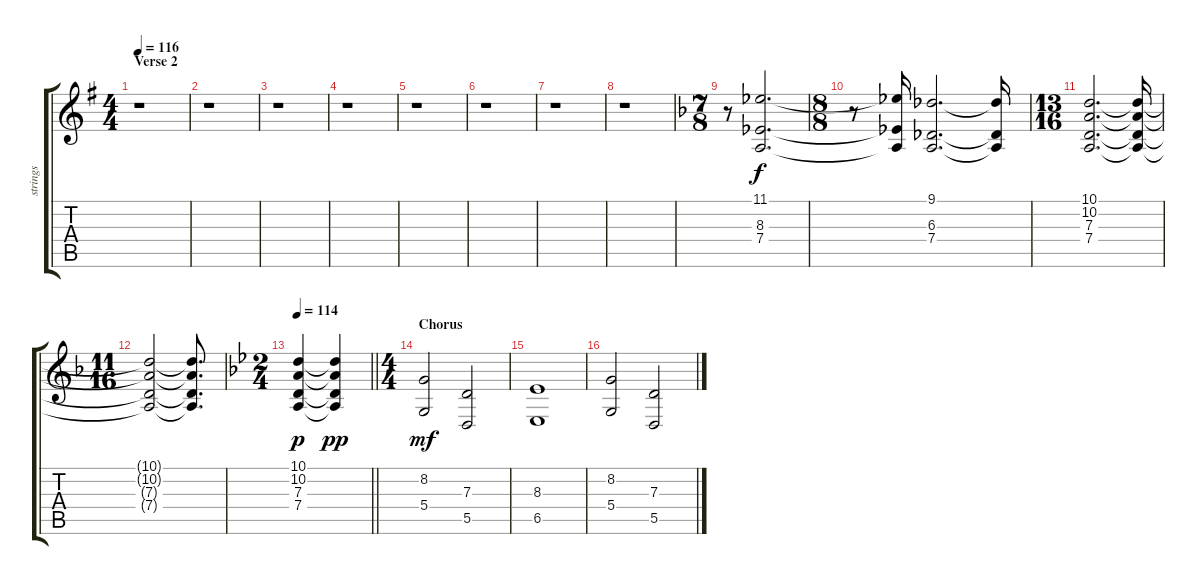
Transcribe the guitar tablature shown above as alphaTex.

\track ("strings" "strings") {instrument stringensemble1}
\staff {score tabs}
\tuning (E4 B3 G3 D3 A2 E2) {hide}
\ts (4 4)
\section ("" "Verse 2")
\tempo 116
\clef g2
\ks g
r.1{dy mf} |
r.1 |
r.1 |
r.1 |
r.1 |
r.1 |
r.1 |
r.1 |
\ts (7 8)
\ks f
r.8 (11.1 8.3 7.4).2{d dy f} |
\ts (8 8)
r.8 (11.1{t} 8.3{t} 7.4{t}).16 (9.1 6.3 7.4).2{d} (9.1{t} 6.3{t} 7.4{t}).16 |
\ts (13 16)
(10.1 10.2 7.3 7.4).2{d} (10.1{t} 10.2{t} 7.3{t} 7.4{t}).16 |
\ts (11 16)
(10.1{t} 10.2{t} 7.3{t} 7.4{t}).2 (10.1{t} 10.2{t} 7.3{t} 7.4{t}).8{d} |
\ts (2 4)
\tempo 114
\barLineRight lightlight
\ks bb
(10.1 10.2 7.3 7.4).4{dy p} (10.1{t} 10.2{t} 7.3{t} 7.4{t}).4{dy pp} |
\ts (4 4)
\section ("" "Chorus")
(8.2 5.4).2{dy mf} (7.3 5.5).2 |
(8.3 6.5).1 |
(8.2 5.4).2 (7.3 5.5).2
